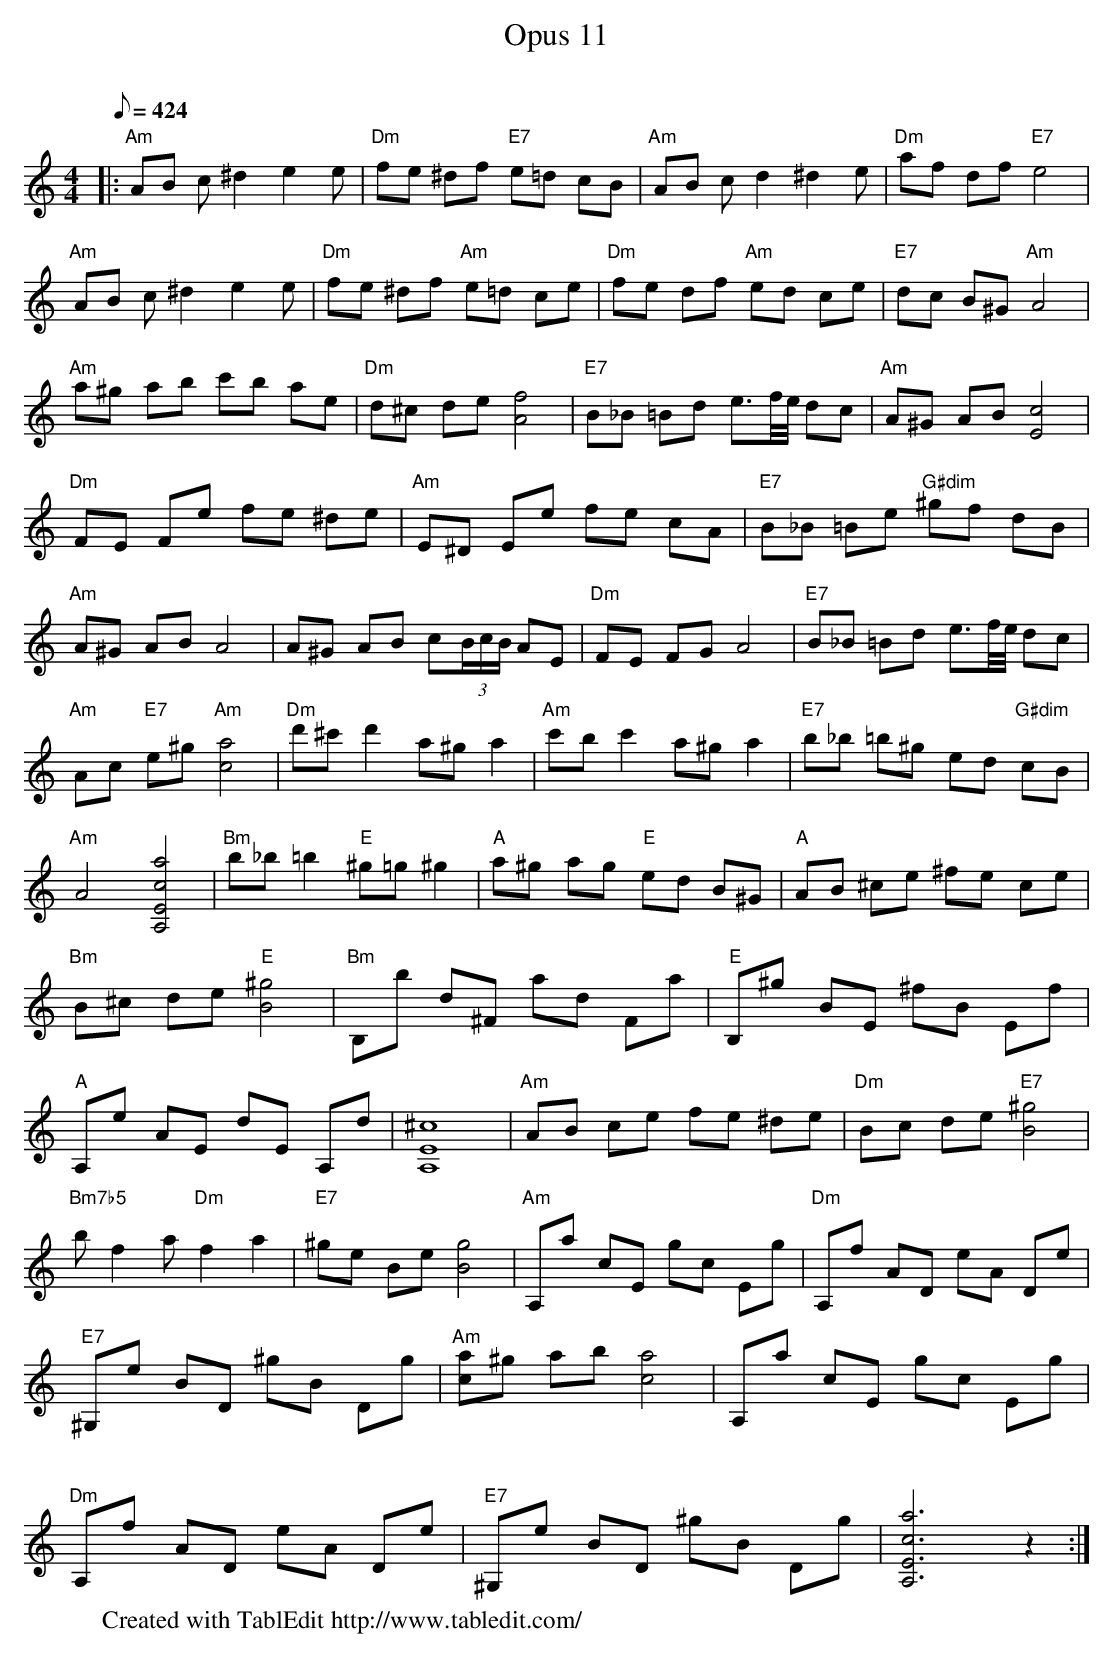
X:1
T:Opus 11
C:
L:1/8
Q:424
M:4/4
K:C
|: "Am"AB c^d2e2e | "Dm"fe ^df "E7"e=d cB | "Am"AB cd2^d2e | "Dm"af df "E7"e4 | "Am"AB c^d2e2e | \
 "Dm"fe ^df "Am"e=d ce | "Dm"fe df "Am"ed ce | "E7"dc B^G "Am"A4 | "Am"a^g ab c'b ae | \
 "Dm"d^c de [f4A4] | "E7"B_B =Bd e3/2f/4e/4 dc | "Am"A^G AB [c4E4] | "Dm"FE Fe fe ^de | \
 "Am"E^D Ee fe cA | "E7"B_B =Be "G#dim"^gf dB | "Am"A^G AB A4 | A^G AB c(3B/c/B/ AE | \
 "Dm"FE FG A4 | "E7"B_B =Bd e3/2f/4e/4 dc | "Am"Ac "E7"e^g "Am"[a4c4] | "Dm"d'^c' d'2 a^g a2 | \
 "Am"c'b c'2 a^g a2 | "E7"b_b =b^g ed "G#dim"cB | "Am"A4 [a4c4E4A,4] | "Bm"b_b =b2 "E"^g=g ^g2 | \
 "A"a^g ag "E"ed B^G | "A"AB ^ce ^fe ce | "Bm"B^c de "E"[^g4B4] | "Bm"B,b d^F ad Fa | \
 "E"B,^g BE ^fB Ef | "A"A,e AE dE A,d | [^c8E8A,8] | "Am"AB ce fe ^de | "Dm"Bc de "E7"[^g4B4] | \
 "Bm7b5"bf2a "Dm"f2 a2 | "E7"^ge Be [g4B4] | "Am"A,a cE gc Eg | "Dm"A,f AD eA De | \
 "E7"^G,e BD ^gB Dg | "Am"[ac]^g ab [a4c4] | A,a cE gc Eg | "Dm"A,f AD eA De | "E7"^G,e BD ^gB Dg | \
 [a6c6E6A,6] z2 :| \
W:Created with TablEdit http://www.tabledit.com/
